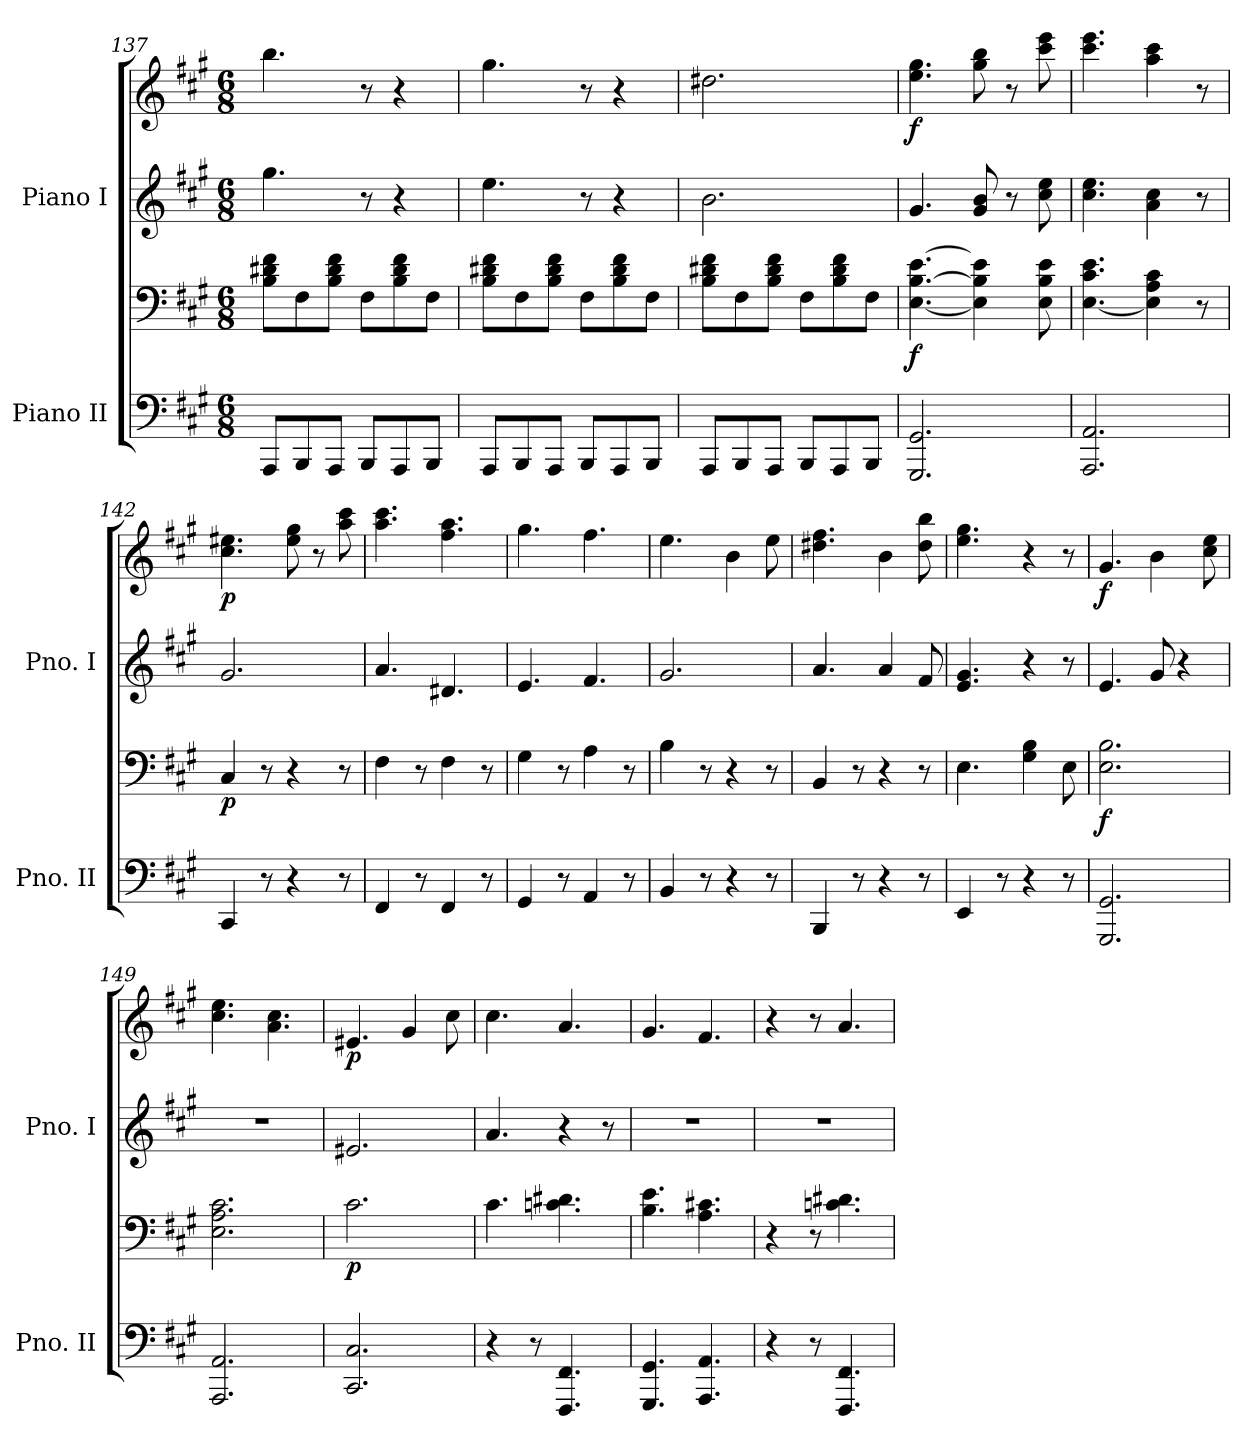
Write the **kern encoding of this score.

**kern	**kern	**dynam	**kern	**kern	**dynam
*part2	*part2	*part2	*part1	*part1	*part1
*staff4	*staff3	*staff3/4	*staff2	*staff1	*staff1/2
*I"Piano II	*	*	*I"Piano I	*	*
*I'Pno. II	*	*	*I'Pno. I	*	*
*clefF4	*clefF4	*	*clefG2	*clefG2	*
*k[f#c#g#]	*k[f#c#g#]	*	*k[f#c#g#]	*k[f#c#g#]	*
*M6/8	*M6/8	*	*M6/8	*M6/8	*
=137	=137	=137	=137	=137	=137
8AAA/L	8B\ 8d#X\ 8f#\L	.	4.gg#\	4.bb\	.
8BBB/	8F#\	.	.	.	.
8AAA/J	8B\ 8d#\ 8f#\J	.	.	.	.
8BBB/L	8F#\L	.	8r	8r	.
8AAA/	8B\ 8d#\ 8f#\	.	4r	4r	.
8BBB/J	8F#\J	.	.	.	.
=138	=138	=138	=138	=138	=138
8AAA/L	8B\ 8d#X\ 8f#\L	.	4.ee\	4.gg#\	.
8BBB/	8F#\	.	.	.	.
8AAA/J	8B\ 8d#\ 8f#\J	.	.	.	.
8BBB/L	8F#\L	.	8r	8r	.
8AAA/	8B\ 8d#\ 8f#\	.	4r	4r	.
8BBB/J	8F#\J	.	.	.	.
=139	=139	=139	=139	=139	=139
8AAA/L	8B\ 8d#X\ 8f#\L	.	2.b\	2.dd#X\	.
8BBB/	8F#\	.	.	.	.
8AAA/J	8B\ 8d#\ 8f#\J	.	.	.	.
8BBB/L	8F#\L	.	.	.	.
8AAA/	8B\ 8d#\ 8f#\	.	.	.	.
8BBB/J	8F#\J	.	.	.	.
=140	=140	=140	=140	=140	=140
!	!	!LO:DY:b	!	!	!LO:DY:b
2.GGG#/ 2.GG#/	[4.E\ [4.B\ [4.e\	f	4.g#/	4.ee\ 4.gg#\	f
.	4E\] 4B\] 4e\]	.	8g#/ 8b/	8gg#\ 8bb\	.
.	.	.	8r	8r	.
.	8E\ 8B\ 8e\	.	8cc#\ 8ee\	8ccc#\ 8eee\	.
!!LO:LB:g=z
=141	=141	=141	=141	=141	=141
2.AAA/ 2.AA/	[4.E\ 4.c#\ 4.e\	.	4.cc#\ 4.ee\	4.ccc#\ 4.eee\	.
.	4E\] 4A\ 4c#\	.	4a\ 4cc#\	4aa\ 4ccc#\	.
.	8r	.	8r	8r	.
=142	=142	=142	=142	=142	=142
!	!	!LO:DY:b	!	!	!LO:DY:b
4CC#/	4C#/	p	2.g#/	4.cc#\ 4.ee#X\	p
8r	8r	.	.	.	.
4r	4r	.	.	8ee#\ 8gg#\	.
.	.	.	.	8r	.
8r	8r	.	.	8aa\ 8ccc#\	.
=143	=143	=143	=143	=143	=143
4FF#/	4F#\	.	4.a/	4.aa\ 4.ccc#\	.
8r	8r	.	.	.	.
4FF#/	4F#\	.	4.d#X/	4.ff#\ 4.aa\	.
8r	8r	.	.	.	.
=144	=144	=144	=144	=144	=144
4GG#/	4G#\	.	4.e/	4.gg#\	.
8r	8r	.	.	.	.
4AA/	4A\	.	4.f#/	4.ff#\	.
8r	8r	.	.	.	.
=145	=145	=145	=145	=145	=145
4BB/	4B\	.	2.g#/	4.ee\	.
8r	8r	.	.	.	.
4r	4r	.	.	4b\	.
8r	8r	.	.	8ee\	.
=146	=146	=146	=146	=146	=146
4BBB/	4BB/	.	4.a/	4.dd#X\ 4.ff#\	.
8r	8r	.	.	.	.
4r	4r	.	4a/	4b\	.
8r	8r	.	8f#/	8dd#\ 8bb\	.
=147	=147	=147	=147	=147	=147
4EE/	4.E\	.	4.e/ 4.g#/	4.ee\ 4.gg#\	.
8r	.	.	.	.	.
4r	4G#\ 4B\	.	4r	4r	.
8r	8E\	.	8r	8r	.
=148	=148	=148	=148	=148	=148
!	!	!LO:DY:b	!	!	!LO:DY:b
2.GGG#/ 2.GG#/	2.E\ 2.B\	f	4.e/	4.g#/	f
.	.	.	8g#/	4b\	.
.	.	.	4r	.	.
.	.	.	.	8cc#\ 8ee\	.
=149	=149	=149	=149	=149	=149
2.AAA/ 2.AA/	2.E\ 2.A\ 2.c#\	.	2.r	4.cc#\ 4.ee\	.
.	.	.	.	4.a\ 4.cc#\	.
=150	=150	=150	=150	=150	=150
!	!	!LO:DY:b	!	!	!LO:DY:b
2.CC#/ 2.C#/	2.c#\	p	2.e#X/	4.e#X/	p
.	.	.	.	4g#/	.
.	.	.	.	8cc#\	.
=151	=151	=151	=151	=151	=151
4r	4.c#\	.	4.a/	4.cc#\	.
8r	.	.	.	.	.
4.FFF#/ 4.FF#/	4.cn\ 4.d#X\	.	4r	4.a/	.
.	.	.	8r	.	.
=152	=152	=152	=152	=152	=152
4.GGG#/ 4.GG#/	4.B\ 4.e\	.	2.r	4.g#/	.
4.AAA/ 4.AA/	4.A\ 4.c#X\	.	.	4.f#/	.
!!LO:LB:g=z
=153	=153	=153	=153	=153	=153
4r	4r	.	2.r	4r	.
8r	8r	.	.	8r	.
4.FFF#/ 4.FF#/	4.cn\ 4.d#X\	.	.	4.a/	.
=	=	=	=	=	=
*-	*-	*-	*-	*-	*-
